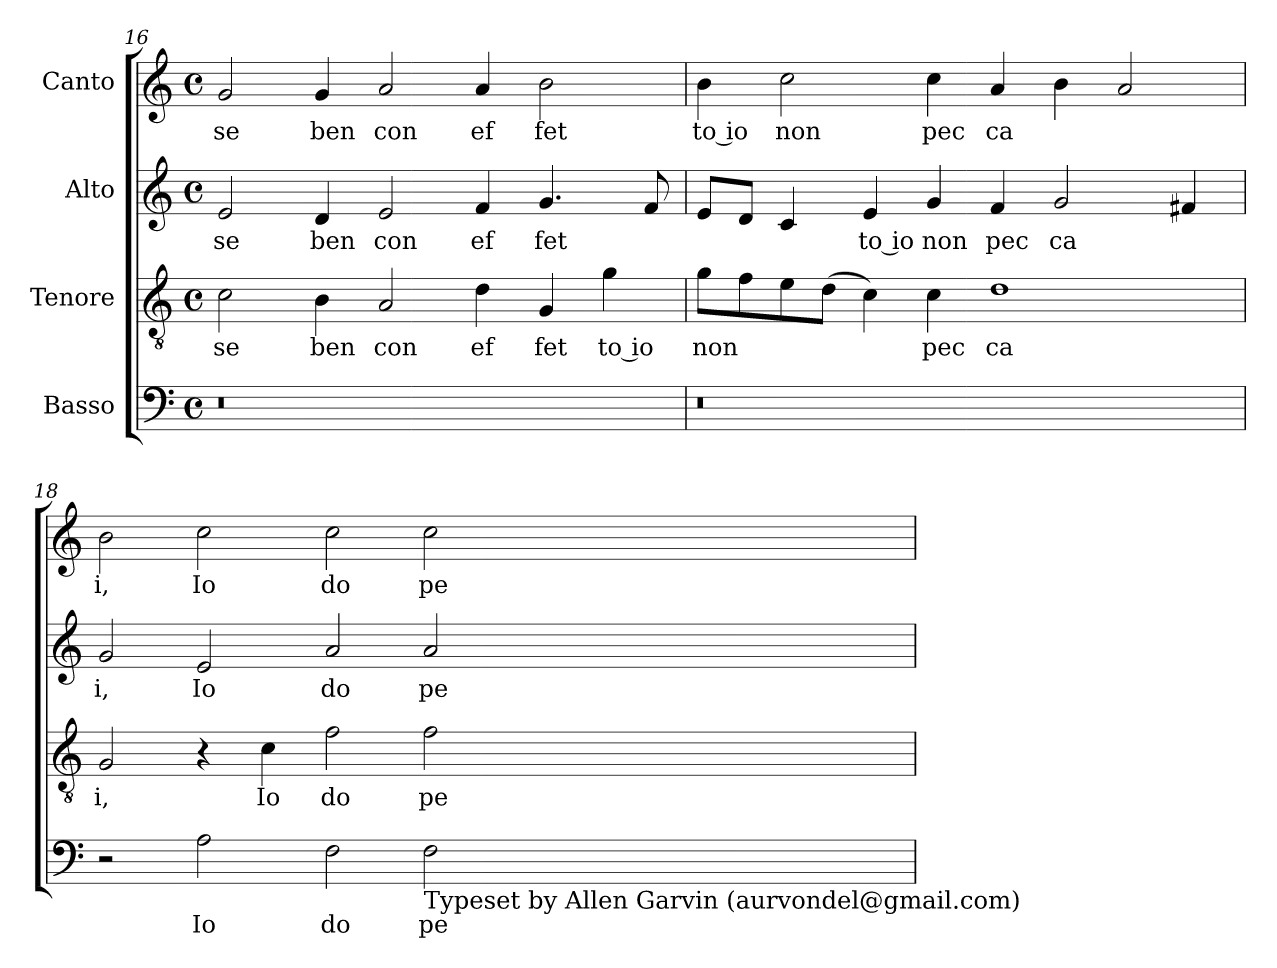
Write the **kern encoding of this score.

**kern	**text	**kern	**text	**kern	**text	**kern	**text
*part4	*part4	*part3	*part3	*part2	*part2	*part1	*part1
*staff4	*staff4	*staff3	*staff3	*staff2	*staff2	*staff1	*staff1
*I"Basso	*	*I"Tenore	*	*I"Alto	*	*I"Canto	*
*clefF4	*	*clefGv2	*	*clefG2	*	*clefG2	*
*M4/4	*	*M4/4	*	*M4/4	*	*M4/4	*
*met(c)	*	*met(c)	*	*met(c)	*	*met(c)	*
=16	=16	=16	=16	=16	=16	=16	=16
!	!	!	!LO:LY:b:cj	!	!LO:LY:b:cj	!	!LO:LY:b:cj
0r	.	2c\	se	2e/	se	2g/	se
!	!	!	!LO:LY:b:cj	!	!LO:LY:b:cj	!	!LO:LY:b:cj
.	.	4B\	ben	4d/	ben	4g/	ben
!	!	!	!LO:LY:b:cj	!	!LO:LY:b:cj	!	!LO:LY:b:cj
.	.	2A/	con	2e/	con	2a/	con
!	!	!	!LO:LY:b:cj	!	!LO:LY:b:cj	!	!LO:LY:b:cj
.	.	4d\	ef	4f/	ef	4a/	ef
!	!	!	!LO:LY:b:cj	!	!LO:LY:b	!	!LO:LY:b:cj
.	.	4G/	fet	4.g/	fet	2b\	fet
!	!	!	!LO:LY:b:rj	!	!	!	!
.	.	4g\	to io	.	.	.	.
.	.	.	.	8f/	.	.	.
!!LO:LB:g=z
=17	=17	=17	=17	=17	=17	=17	=17
!	!	!	!LO:LY:b	!	!	!	!LO:LY:b:rj
0r	.	8g\L	non	8e/L	.	4b\	to io
.	.	8f\	.	8d/J	.	.	.
!	!	!	!	!	!	!	!LO:LY:b:cj
.	.	8e\	.	4c/	.	2cc\	non
.	.	(>8d\J	.	.	.	.	.
!	!	!	!	!	!LO:LY:b:rj	!	!
.	.	4c\)	.	4e/	to io	.	.
!	!	!	!LO:LY:b:cj	!	!LO:LY:b:cj	!	!LO:LY:b:cj
.	.	4c\	pec	4g/	non	4cc\	pec
!	!	!	!LO:LY:b:cj	!	!LO:LY:b:cj	!	!LO:LY:b:cj
.	.	1d	ca	4f/	pec	4a/	ca
!	!	!	!	!	!LO:LY:b:cj	!	!
.	.	.	.	2g/	ca	4b\	.
.	.	.	.	.	.	2a/	.
.	.	.	.	4f#/	.	.	.
=18	=18	=18	=18	=18	=18	=18	=18
!	!	!	!LO:LY:b:cj	!	!LO:LY:b:cj	!	!LO:LY:b:cj
2r	.	2G/	i,	2g/	i,	2b\	i,
!	!LO:LY:b:cj	!	!	!	!LO:LY:b:cj	!	!LO:LY:b:cj
2A\	Io	4r	.	2e/	Io	2cc\	Io
!	!	!	!LO:LY:b:cj	!	!	!	!
.	.	4c\	Io	.	.	.	.
!	!LO:LY:b:cj	!	!LO:LY:b:cj	!	!LO:LY:b:cj	!	!LO:LY:b:cj
2F\	do	2f\	do	2a/	do	2cc\	do
!LO:TX:b:t=Typeset by Allen Garvin (aurvondel@gmail.com)	!	!	!	!	!	!	!
!	!LO:LY:b:cj	!	!LO:LY:b:cj	!	!LO:LY:b:cj	!	!LO:LY:b:cj
2F\	pe	2f\	pe	2a/	pe	2cc\	pe
=	=	=	=	=	=	=	=
*-	*-	*-	*-	*-	*-	*-	*-
